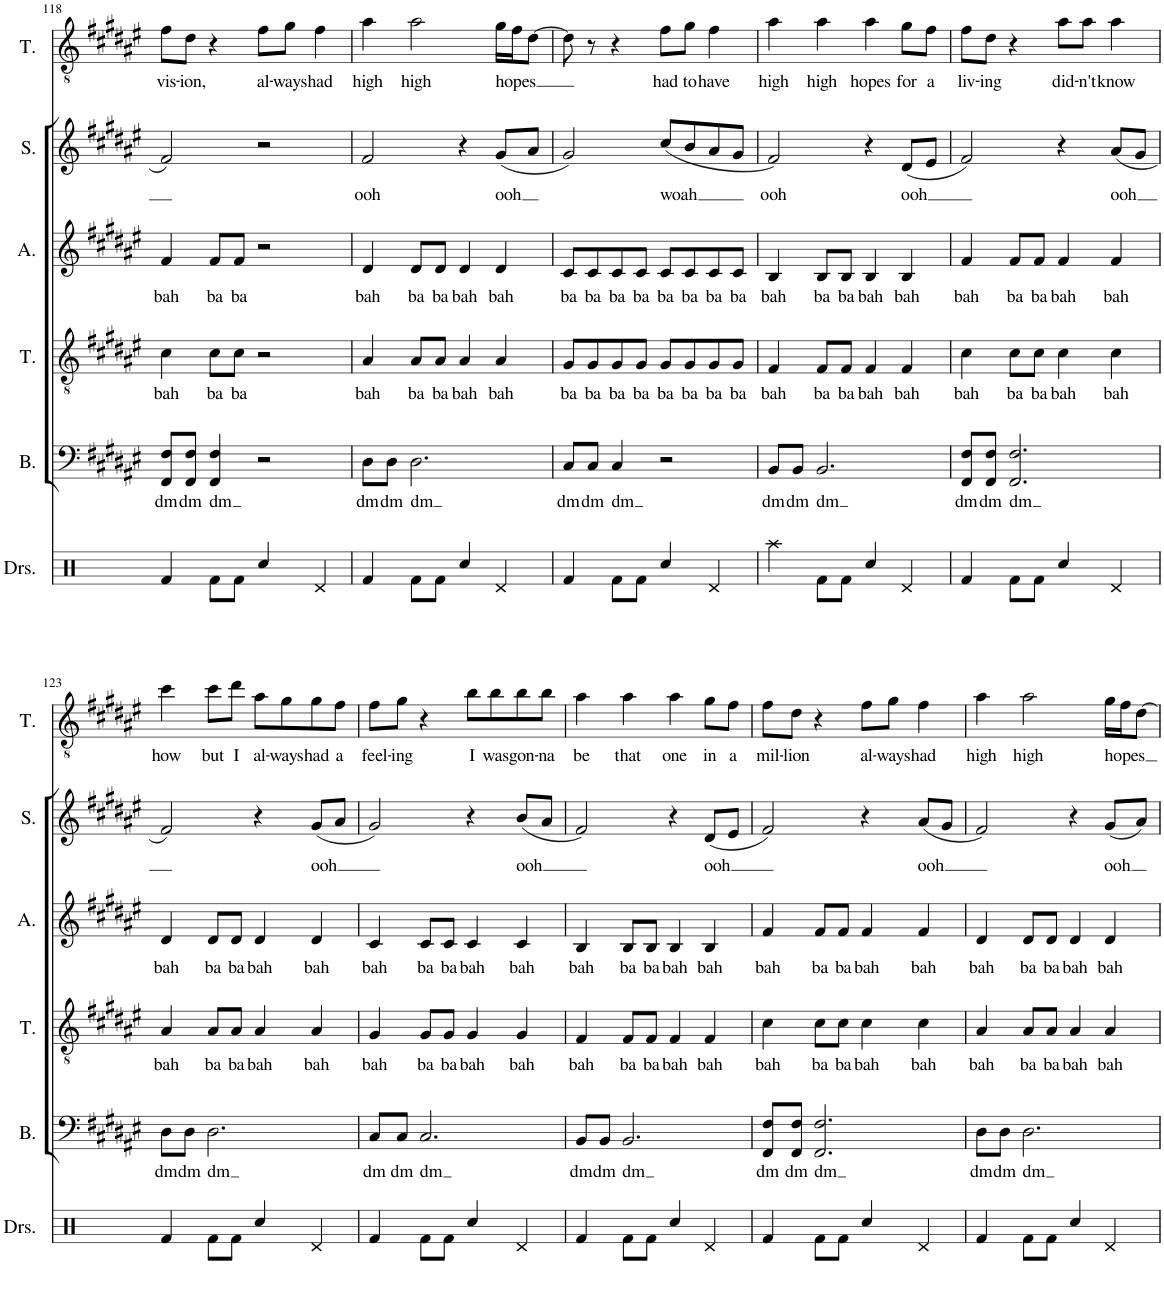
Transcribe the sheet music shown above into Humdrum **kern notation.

**kern	**kern	**text	**kern	**text	**kern	**text	**kern	**text	**kern	**text
*part6	*part5	*part5	*part4	*part4	*part3	*part3	*part2	*part2	*part1	*part1
*staff6	*staff5	*staff5	*staff4	*staff4	*staff3	*staff3	*staff2	*staff2	*staff1	*staff1
*I"Drumset	*I"Bass	*	*I"Tenor	*	*I"Alto	*	*I"Soprano	*	*I"Tenor	*
*I'Drs.	*I'B.	*	*I'T.	*	*I'A.	*	*I'S.	*	*I'T.	*
!!LO:PB:g=z
*clefX	*clefF4	*	*clefGv2	*	*clefG2	*	*clefG2	*	*clefGv2	*
*k[]	*k[f#c#g#d#a#e#]	*	*k[f#c#g#d#a#e#]	*	*k[f#c#g#d#a#e#]	*	*k[f#c#g#d#a#e#]	*	*k[f#c#g#d#a#e#]	*
*M4/4	*M4/4	*	*M4/4	*	*M4/4	*	*M4/4	*	*M4/4	*
=118	=118	=118	=118	=118	=118	=118	=118	=118	=118	=118
!	!	!LO:LY:b	!	!LO:LY:b	!	!LO:LY:b	!	!	!	!LO:LY:b
4Rf/	8FF#/ 8F#/L	dm	4c#\	bah	4f#/	bah	2f#/	.	8f#\L	vis-
!	!	!LO:LY:b	!	!	!	!	!	!	!	!LO:LY:b
.	8FF#/ 8F#/J	dm	.	.	.	.	.	.	8d#\J	-ion,
!	!	!LO:LY:b	!	!LO:LY:b	!	!LO:LY:b	!	!	!	!
8Rf\L	4FF#/ 4F#/	dm	8c#\L	ba	8f#/L	ba	.	.	4r	.
!	!	!	!	!LO:LY:b	!	!LO:LY:b	!	!	!	!
8Rf\J	.	.	8c#\J	ba	8f#/J	ba	.	.	.	.
!	!	!	!	!	!	!	!	!	!	!LO:LY:b
4Rcc/	2r	.	2r	.	2r	.	2r	.	8f#\L	al-
!	!	!	!	!	!	!	!	!	!	!LO:LY:b
.	.	.	.	.	.	.	.	.	8g#\J	-ways
!	!	!	!	!	!	!	!	!	!	!LO:LY:b
4Rd/	.	.	.	.	.	.	.	.	4f#\	had
=119	=119	=119	=119	=119	=119	=119	=119	=119	=119	=119
!	!	!LO:LY:b	!	!LO:LY:b	!	!LO:LY:b	!	!LO:LY:b	!	!LO:LY:b
4Rf/	8D#\L	dm	4A#/	bah	4d#/	bah	2f#/	ooh	4a#\	high
!	!	!LO:LY:b	!	!	!	!	!	!	!	!
.	8D#\J	dm	.	.	.	.	.	.	.	.
!	!	!LO:LY:b	!	!LO:LY:b	!	!LO:LY:b	!	!	!	!LO:LY:b
8Rf\L	2.D#\	dm	8A#/L	ba	8d#/L	ba	.	.	2a#\	high
!	!	!	!	!LO:LY:b	!	!LO:LY:b	!	!	!	!
8Rf\J	.	.	8A#/J	ba	8d#/J	ba	.	.	.	.
!	!	!	!	!LO:LY:b	!	!LO:LY:b	!	!	!	!
4Rcc/	.	.	4A#/	bah	4d#/	bah	4r	.	.	.
!	!	!	!	!LO:LY:b	!	!LO:LY:b	!	!LO:LY:b	!	!LO:LY:b
4Rd/	.	.	4A#/	bah	4d#/	bah	(8g#/L	ooh	16g#\LL	hopes
.	.	.	.	.	.	.	.	.	16f#\J	.
.	.	.	.	.	.	.	8a#/J	.	[8d#\J	.
=120	=120	=120	=120	=120	=120	=120	=120	=120	=120	=120
!	!	!LO:LY:b	!	!LO:LY:b	!	!LO:LY:b	!	!	!	!
4Rf/	8C#/L	dm	8G#/L	ba	8c#/L	ba	2g#/)	.	8d#\]	.
!	!	!LO:LY:b	!	!LO:LY:b	!	!LO:LY:b	!	!	!	!
.	8C#/J	dm	8G#/	ba	8c#/	ba	.	.	8r	.
!	!	!LO:LY:b	!	!LO:LY:b	!	!LO:LY:b	!	!	!	!
8Rf\L	4C#/	dm	8G#/	ba	8c#/	ba	.	.	4r	.
!	!	!	!	!LO:LY:b	!	!LO:LY:b	!	!	!	!
8Rf\J	.	.	8G#/J	ba	8c#/J	ba	.	.	.	.
!	!	!	!	!LO:LY:b	!	!LO:LY:b	!	!LO:LY:b	!	!LO:LY:b
4Rcc/	2r	.	8G#/L	ba	8c#/L	ba	(8cc#/L	woah	8f#\L	had
!	!	!	!	!LO:LY:b	!	!LO:LY:b	!	!	!	!LO:LY:b
.	.	.	8G#/	ba	8c#/	ba	8b/	.	8g#\J	to
!	!	!	!	!LO:LY:b	!	!LO:LY:b	!	!	!	!LO:LY:b
4Rd/	.	.	8G#/	ba	8c#/	ba	8a#/	.	4f#\	have
!	!	!	!	!LO:LY:b	!	!LO:LY:b	!	!	!	!
.	.	.	8G#/J	ba	8c#/J	ba	8g#/J	.	.	.
=121	=121	=121	=121	=121	=121	=121	=121	=121	=121	=121
!	!	!LO:LY:b	!	!LO:LY:b	!	!LO:LY:b	!	!LO:LY:b	!	!LO:LY:b
4Raa\	8BB/L	dm	4F#/	bah	4B/	bah	2f#/)	ooh	4a#\	high
!	!	!LO:LY:b	!	!	!	!	!	!	!	!
.	8BB/J	dm	.	.	.	.	.	.	.	.
!	!	!LO:LY:b	!	!LO:LY:b	!	!LO:LY:b	!	!	!	!LO:LY:b
8Rf\L	2.BB/	dm	8F#/L	ba	8B/L	ba	.	.	4a#\	high
!	!	!	!	!LO:LY:b	!	!LO:LY:b	!	!	!	!
8Rf\J	.	.	8F#/J	ba	8B/J	ba	.	.	.	.
!	!	!	!	!LO:LY:b	!	!LO:LY:b	!	!	!	!LO:LY:b
4Rcc/	.	.	4F#/	bah	4B/	bah	4r	.	4a#\	hopes
!	!	!	!	!LO:LY:b	!	!LO:LY:b	!	!LO:LY:b	!	!LO:LY:b
4Rd/	.	.	4F#/	bah	4B/	bah	(8d#/L	ooh	8g#\L	for
!	!	!	!	!	!	!	!	!	!	!LO:LY:b
.	.	.	.	.	.	.	8e#/J	.	8f#\J	a
=122	=122	=122	=122	=122	=122	=122	=122	=122	=122	=122
!	!	!LO:LY:b	!	!LO:LY:b	!	!LO:LY:b	!	!	!	!LO:LY:b
4Rf/	8FF#/ 8F#/L	dm	4c#\	bah	4f#/	bah	2f#/)	.	8f#\L	liv-
!	!	!LO:LY:b	!	!	!	!	!	!	!	!LO:LY:b
.	8FF#/ 8F#/J	dm	.	.	.	.	.	.	8d#\J	-ing
!	!	!LO:LY:b	!	!LO:LY:b	!	!LO:LY:b	!	!	!	!
8Rf\L	2.FF#/ 2.F#/	dm	8c#\L	ba	8f#/L	ba	.	.	4r	.
!	!	!	!	!LO:LY:b	!	!LO:LY:b	!	!	!	!
8Rf\J	.	.	8c#\J	ba	8f#/J	ba	.	.	.	.
!	!	!	!	!LO:LY:b	!	!LO:LY:b	!	!	!	!LO:LY:b
4Rcc/	.	.	4c#\	bah	4f#/	bah	4r	.	8a#\L	did-
!	!	!	!	!	!	!	!	!	!	!LO:LY:b
.	.	.	.	.	.	.	.	.	8a#\J	-n't
!	!	!	!	!LO:LY:b	!	!LO:LY:b	!	!LO:LY:b	!	!LO:LY:b
4Rd/	.	.	4c#\	bah	4f#/	bah	(8a#/L	ooh	4a#\	know
.	.	.	.	.	.	.	8g#/J	.	.	.
!!LO:LB:g=z
=123	=123	=123	=123	=123	=123	=123	=123	=123	=123	=123
!	!	!LO:LY:b	!	!LO:LY:b	!	!LO:LY:b	!	!	!	!LO:LY:b
4Rf/	8D#\L	dm	4A#/	bah	4d#/	bah	2f#/)	.	4cc#\	how
!	!	!LO:LY:b	!	!	!	!	!	!	!	!
.	8D#\J	dm	.	.	.	.	.	.	.	.
!	!	!LO:LY:b	!	!LO:LY:b	!	!LO:LY:b	!	!	!	!LO:LY:b
8Rf\L	2.D#\	dm	8A#/L	ba	8d#/L	ba	.	.	8cc#\L	but
!	!	!	!	!LO:LY:b	!	!LO:LY:b	!	!	!	!LO:LY:b
8Rf\J	.	.	8A#/J	ba	8d#/J	ba	.	.	8dd#\J	I
!	!	!	!	!LO:LY:b	!	!LO:LY:b	!	!	!	!LO:LY:b
4Rcc/	.	.	4A#/	bah	4d#/	bah	4r	.	8a#\L	al-
!	!	!	!	!	!	!	!	!	!	!LO:LY:b
.	.	.	.	.	.	.	.	.	8g#\	-ways
!	!	!	!	!LO:LY:b	!	!LO:LY:b	!	!LO:LY:b	!	!LO:LY:b
4Rd/	.	.	4A#/	bah	4d#/	bah	(8g#/L	ooh	8g#\	had
!	!	!	!	!	!	!	!	!	!	!LO:LY:b
.	.	.	.	.	.	.	8a#/J	.	8f#\J	a
=124	=124	=124	=124	=124	=124	=124	=124	=124	=124	=124
!	!	!LO:LY:b	!	!LO:LY:b	!	!LO:LY:b	!	!	!	!LO:LY:b
4Rf/	8C#/L	dm	4G#/	bah	4c#/	bah	2g#/)	.	8f#\L	feel-
!	!	!LO:LY:b	!	!	!	!	!	!	!	!LO:LY:b
.	8C#/J	dm	.	.	.	.	.	.	8g#\J	-ing
!	!	!LO:LY:b	!	!LO:LY:b	!	!LO:LY:b	!	!	!	!
8Rf\L	2.C#/	dm	8G#/L	ba	8c#/L	ba	.	.	4r	.
!	!	!	!	!LO:LY:b	!	!LO:LY:b	!	!	!	!
8Rf\J	.	.	8G#/J	ba	8c#/J	ba	.	.	.	.
!	!	!	!	!LO:LY:b	!	!LO:LY:b	!	!	!	!LO:LY:b
4Rcc/	.	.	4G#/	bah	4c#/	bah	4r	.	8b\L	I
!	!	!	!	!	!	!	!	!	!	!LO:LY:b
.	.	.	.	.	.	.	.	.	8b\	was
!	!	!	!	!LO:LY:b	!	!LO:LY:b	!	!LO:LY:b	!	!LO:LY:b
4Rd/	.	.	4G#/	bah	4c#/	bah	(8b/L	ooh	8b\	gon-
!	!	!	!	!	!	!	!	!	!	!LO:LY:b
.	.	.	.	.	.	.	8a#/J	.	8b\J	-na
=125	=125	=125	=125	=125	=125	=125	=125	=125	=125	=125
!	!	!LO:LY:b	!	!LO:LY:b	!	!LO:LY:b	!	!	!	!LO:LY:b
4Rf/	8BB/L	dm	4F#/	bah	4B/	bah	2f#/)	.	4a#\	be
!	!	!LO:LY:b	!	!	!	!	!	!	!	!
.	8BB/J	dm	.	.	.	.	.	.	.	.
!	!	!LO:LY:b	!	!LO:LY:b	!	!LO:LY:b	!	!	!	!LO:LY:b
8Rf\L	2.BB/	dm	8F#/L	ba	8B/L	ba	.	.	4a#\	that
!	!	!	!	!LO:LY:b	!	!LO:LY:b	!	!	!	!
8Rf\J	.	.	8F#/J	ba	8B/J	ba	.	.	.	.
!	!	!	!	!LO:LY:b	!	!LO:LY:b	!	!	!	!LO:LY:b
4Rcc/	.	.	4F#/	bah	4B/	bah	4r	.	4a#\	one
!	!	!	!	!LO:LY:b	!	!LO:LY:b	!	!LO:LY:b	!	!LO:LY:b
4Rd/	.	.	4F#/	bah	4B/	bah	(8d#/L	ooh	8g#\L	in
!	!	!	!	!	!	!	!	!	!	!LO:LY:b
.	.	.	.	.	.	.	8e#/J	.	8f#\J	a
=126	=126	=126	=126	=126	=126	=126	=126	=126	=126	=126
!	!	!LO:LY:b	!	!LO:LY:b	!	!LO:LY:b	!	!	!	!LO:LY:b
4Rf/	8FF#/ 8F#/L	dm	4c#\	bah	4f#/	bah	2f#/)	.	8f#\L	mil-
!	!	!LO:LY:b	!	!	!	!	!	!	!	!LO:LY:b
.	8FF#/ 8F#/J	dm	.	.	.	.	.	.	8d#\J	-lion
!	!	!LO:LY:b	!	!LO:LY:b	!	!LO:LY:b	!	!	!	!
8Rf\L	2.FF#/ 2.F#/	dm	8c#\L	ba	8f#/L	ba	.	.	4r	.
!	!	!	!	!LO:LY:b	!	!LO:LY:b	!	!	!	!
8Rf\J	.	.	8c#\J	ba	8f#/J	ba	.	.	.	.
!	!	!	!	!LO:LY:b	!	!LO:LY:b	!	!	!	!LO:LY:b
4Rcc/	.	.	4c#\	bah	4f#/	bah	4r	.	8f#\L	al-
!	!	!	!	!	!	!	!	!	!	!LO:LY:b
.	.	.	.	.	.	.	.	.	8g#\J	-ways
!	!	!	!	!LO:LY:b	!	!LO:LY:b	!	!LO:LY:b	!	!LO:LY:b
4Rd/	.	.	4c#\	bah	4f#/	bah	(8a#/L	ooh	4f#\	had
.	.	.	.	.	.	.	8g#/J	.	.	.
=127	=127	=127	=127	=127	=127	=127	=127	=127	=127	=127
!	!	!LO:LY:b	!	!LO:LY:b	!	!LO:LY:b	!	!	!	!LO:LY:b
4Rf/	8D#\L	dm	4A#/	bah	4d#/	bah	2f#/)	.	4a#\	high
!	!	!LO:LY:b	!	!	!	!	!	!	!	!
.	8D#\J	dm	.	.	.	.	.	.	.	.
!	!	!LO:LY:b	!	!LO:LY:b	!	!LO:LY:b	!	!	!	!LO:LY:b
8Rf\L	2.D#\	dm	8A#/L	ba	8d#/L	ba	.	.	2a#\	high
!	!	!	!	!LO:LY:b	!	!LO:LY:b	!	!	!	!
8Rf\J	.	.	8A#/J	ba	8d#/J	ba	.	.	.	.
!	!	!	!	!LO:LY:b	!	!LO:LY:b	!	!	!	!
4Rcc/	.	.	4A#/	bah	4d#/	bah	4r	.	.	.
!	!	!	!	!LO:LY:b	!	!LO:LY:b	!	!LO:LY:b	!	!LO:LY:b
4Rd/	.	.	4A#/	bah	4d#/	bah	(8g#/L	ooh	16g#\LL	hopes
.	.	.	.	.	.	.	.	.	16f#\J	.
.	.	.	.	.	.	.	8a#/J)	.	[8d#\J	.
=	=	=	=	=	=	=	=	=	=	=
*-	*-	*-	*-	*-	*-	*-	*-	*-	*-	*-
